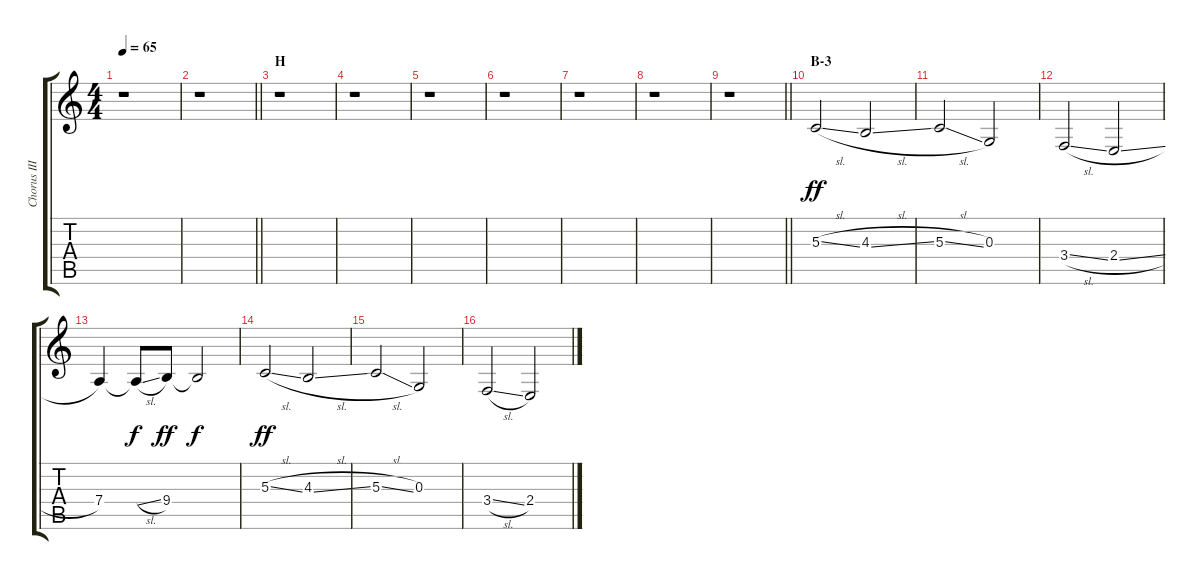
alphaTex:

\track ("Chorus III" "Chorus III") {instrument voiceoohs}
\staff {score tabs}
\tuning (E4 B3 G3 D3 A2 E2) {hide}
\ts (4 4)
\tempo 65
\clef g2
\ks c
r.1{dy f} |
\barLineRight lightlight
r.1 |
\section ("" "H")
r.1 |
r.1 |
r.1 |
r.1 |
r.1 |
r.1 |
\barLineRight lightlight
r.1 |
\section ("" "B-3")
5.3{sl}.2{dy ff} 4.3{sl}.2 |
5.3{sl}.2 0.3.2 |
3.4{sl}.2 2.4{sl}.2 |
7.4.4 7.4{sl t}.8{dy f} 9.4.8{dy ff} 9.4{t}.2{dy f} |
5.3{sl}.2{dy ff} 4.3{sl}.2 |
5.3{sl}.2 0.3.2 |
3.4{sl}.2 2.4.2
